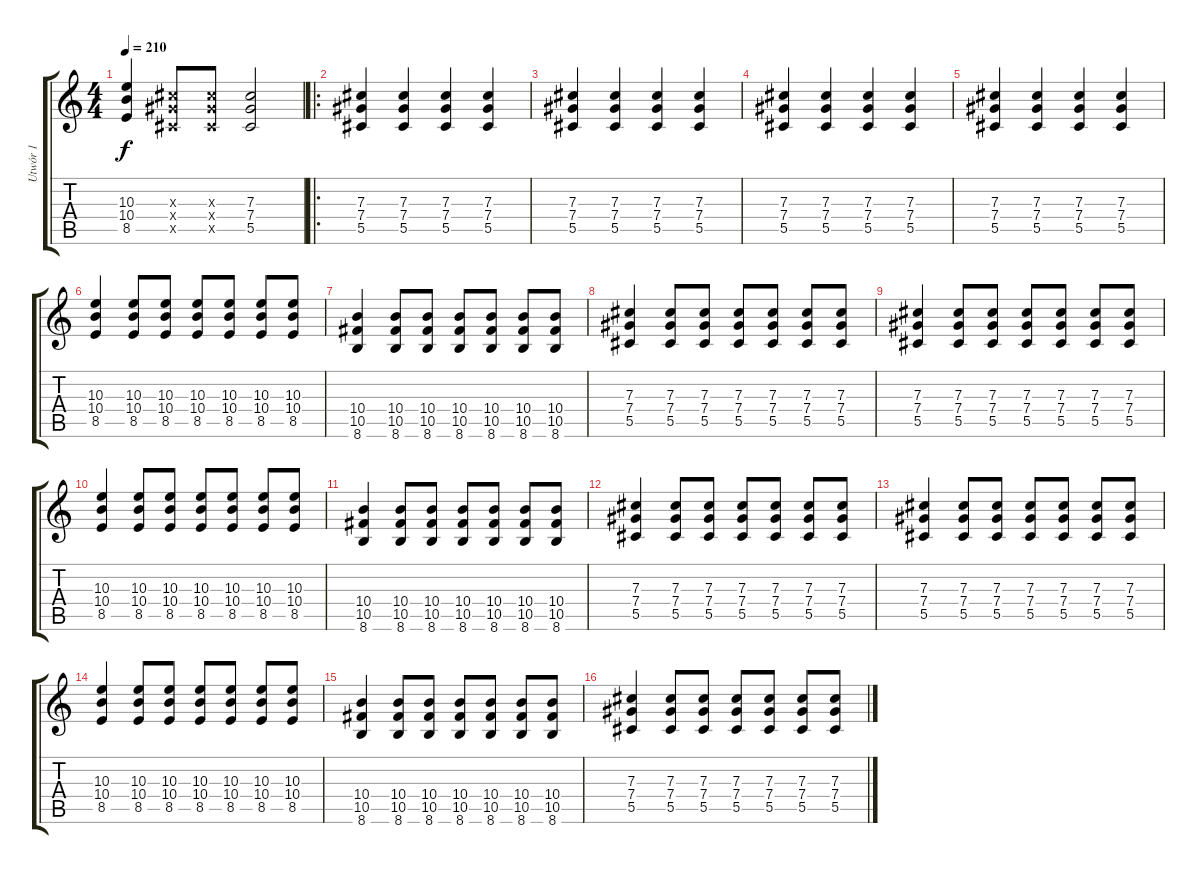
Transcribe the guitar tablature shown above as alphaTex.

\track ("Utwór 1" "Utwór 1") {instrument distortionguitar}
\staff {score tabs}
\tuning (Eb4 Bb3 Gb3 Db3 Ab2 Eb2) {hide}
\ts (4 4)
\tempo 210
\clef g2
\ks c
(10.3 10.4 8.5).4{dy f} (7.3{x} 7.4{x} 5.5{x}).8 (7.3{x} 7.4{x} 5.5{x}).8 (7.3 7.4 5.5).2 |
\ro
(7.3 7.4 5.5).4 (7.3 7.4 5.5).4 (7.3 7.4 5.5).4 (7.3 7.4 5.5).4 |
(7.3 7.4 5.5).4 (7.3 7.4 5.5).4 (7.3 7.4 5.5).4 (7.3 7.4 5.5).4 |
(7.3 7.4 5.5).4 (7.3 7.4 5.5).4 (7.3 7.4 5.5).4 (7.3 7.4 5.5).4 |
(7.3 7.4 5.5).4 (7.3 7.4 5.5).4 (7.3 7.4 5.5).4 (7.3 7.4 5.5).4 |
(10.3 10.4 8.5).4 (10.3 10.4 8.5).8 (10.3 10.4 8.5).8 (10.3 10.4 8.5).8 (10.3 10.4 8.5).8 (10.3 10.4 8.5).8 (10.3 10.4 8.5).8 |
(10.4 10.5 8.6).4 (10.4 10.5 8.6).8 (10.4 10.5 8.6).8 (10.4 10.5 8.6).8 (10.4 10.5 8.6).8 (10.4 10.5 8.6).8 (10.4 10.5 8.6).8 |
(7.3 7.4 5.5).4 (7.3 7.4 5.5).8 (7.3 7.4 5.5).8 (7.3 7.4 5.5).8 (7.3 7.4 5.5).8 (7.3 7.4 5.5).8 (7.3 7.4 5.5).8 |
(7.3 7.4 5.5).4 (7.3 7.4 5.5).8 (7.3 7.4 5.5).8 (7.3 7.4 5.5).8 (7.3 7.4 5.5).8 (7.3 7.4 5.5).8 (7.3 7.4 5.5).8 |
(10.3 10.4 8.5).4 (10.3 10.4 8.5).8 (10.3 10.4 8.5).8 (10.3 10.4 8.5).8 (10.3 10.4 8.5).8 (10.3 10.4 8.5).8 (10.3 10.4 8.5).8 |
(10.4 10.5 8.6).4 (10.4 10.5 8.6).8 (10.4 10.5 8.6).8 (10.4 10.5 8.6).8 (10.4 10.5 8.6).8 (10.4 10.5 8.6).8 (10.4 10.5 8.6).8 |
(7.3 7.4 5.5).4 (7.3 7.4 5.5).8 (7.3 7.4 5.5).8 (7.3 7.4 5.5).8 (7.3 7.4 5.5).8 (7.3 7.4 5.5).8 (7.3 7.4 5.5).8 |
(7.3 7.4 5.5).4 (7.3 7.4 5.5).8 (7.3 7.4 5.5).8 (7.3 7.4 5.5).8 (7.3 7.4 5.5).8 (7.3 7.4 5.5).8 (7.3 7.4 5.5).8 |
(10.3 10.4 8.5).4 (10.3 10.4 8.5).8 (10.3 10.4 8.5).8 (10.3 10.4 8.5).8 (10.3 10.4 8.5).8 (10.3 10.4 8.5).8 (10.3 10.4 8.5).8 |
(10.4 10.5 8.6).4 (10.4 10.5 8.6).8 (10.4 10.5 8.6).8 (10.4 10.5 8.6).8 (10.4 10.5 8.6).8 (10.4 10.5 8.6).8 (10.4 10.5 8.6).8 |
(7.3 7.4 5.5).4 (7.3 7.4 5.5).8 (7.3 7.4 5.5).8 (7.3 7.4 5.5).8 (7.3 7.4 5.5).8 (7.3 7.4 5.5).8 (7.3 7.4 5.5).8
